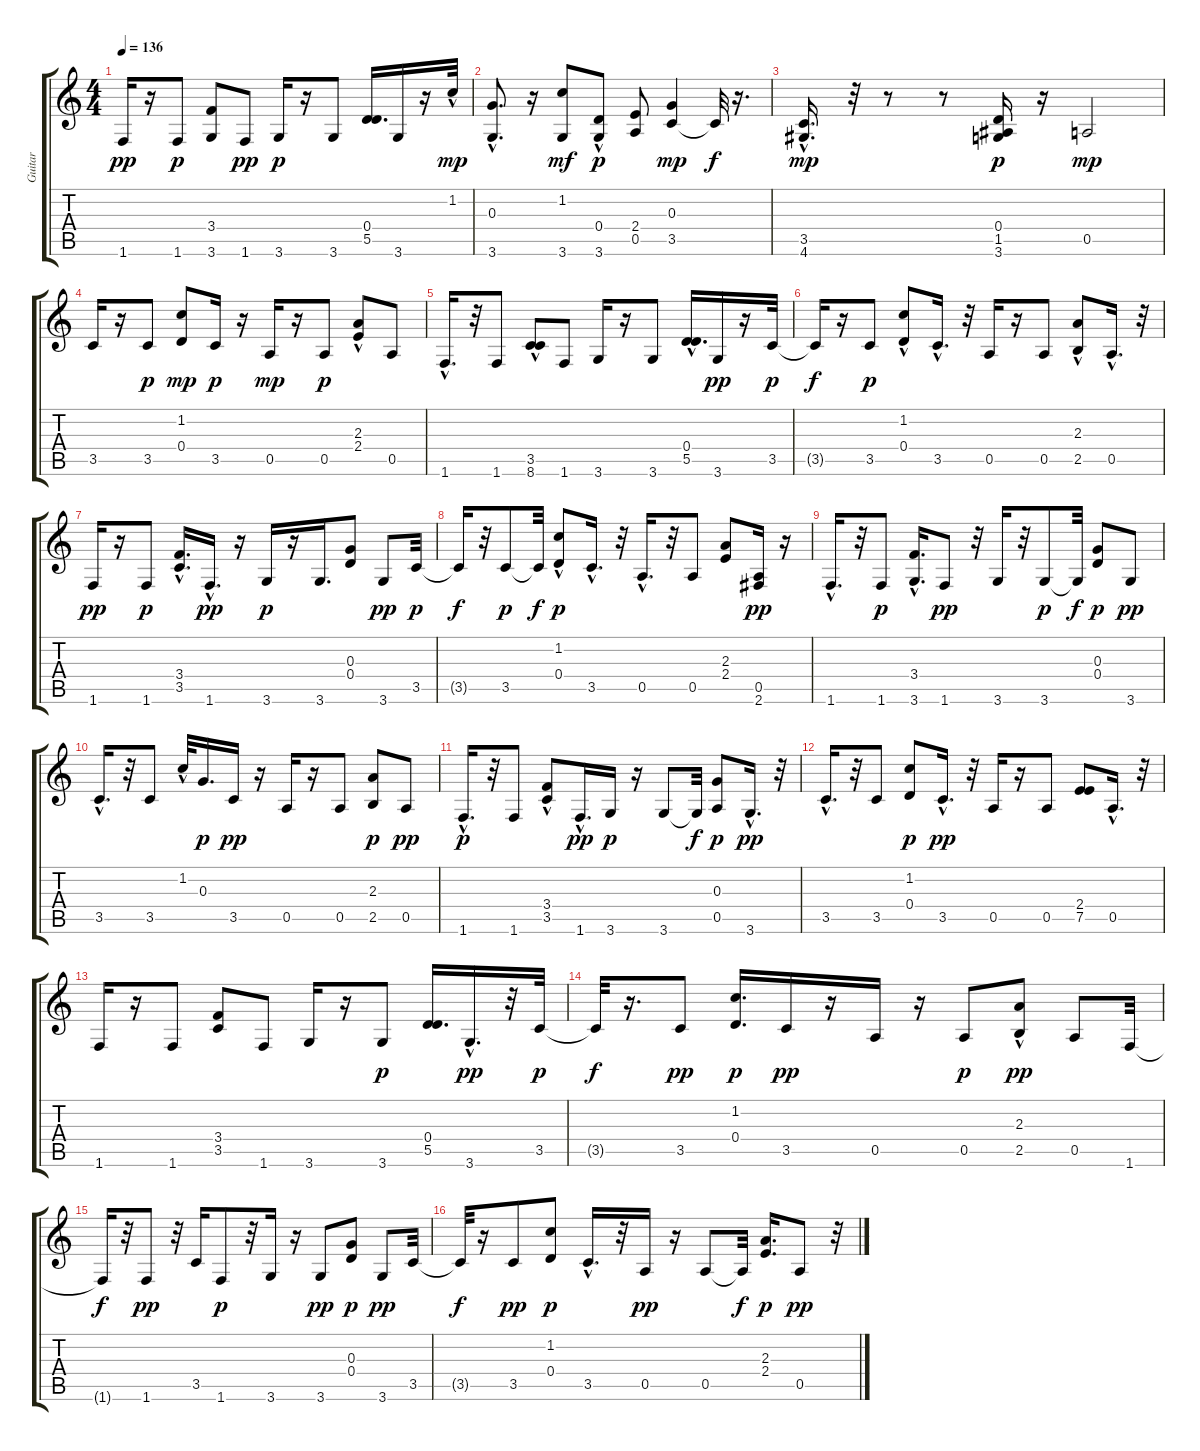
\track ("Guitar" "Guitar") {instrument overdrivenguitar}
\staff {score tabs}
\tuning (E4 B3 G3 D3 A2 E2) {hide}
\ts (4 4)
\tempo 136
\clef g2
\ks c
1.6.16{dy pp} r.16 1.6.8{dy p} (3.4 3.6).8 1.6.8{dy pp} 3.6.16{dy p} r.16 3.6.8 (0.4 5.5).16{d} 3.6.16 r.16 1.2{hac}.32{dy mp} |
(0.3{hac} 3.6).8{d} r.16 (1.2 3.6).8{dy mf} (0.4{hac} 3.6).8{dy p} (2.4 0.5).8 (0.3 3.5).4{dy mp} 3.5{t}.32{dy f} r.16{d} |
(3.5{hac} 4.6{hac}).16{d dy mp} r.32 r.8 r.8 (0.4 1.5 3.6).16{dy p} r.16 0.5.2{dy mp} |
3.5.16 r.16 3.5.8{dy p} (1.2 0.4).8{dy mp} 3.5.16{dy p} r.16 0.5.16{dy mp} r.16 0.5.8{dy p} (2.3{hac} 2.4).8 0.5.8 |
1.6{hac}.16{d} r.32 1.6.8 (3.5{hac} 8.6{hac}).8 1.6.8 3.6.16 r.16 3.6.8 (0.4 5.5{hac}).16{d} 3.6.16{dy pp} r.16 3.5.32{dy p} |
3.5{t}.16{dy f} r.16 3.5.8{dy p} (1.2{hac} 0.4{hac}).8 3.5{hac}.16{d} r.32 0.5.16 r.16 0.5.8 (2.3{hac} 2.5{hac}).8 0.5{hac}.16{d} r.32 |
1.6.16{dy pp} r.16 1.6.8{dy p} (3.4{hac} 3.5).16{d} 1.6{hac}.16{d dy pp} r.16 3.6.16{dy p} r.16 3.6.16{d} (0.3 0.4).8 3.6.8{dy pp} 3.5.32{dy p} |
3.5{t}.16{dy f} r.32 3.5.8{dy p} 3.5{t}.32{dy f} (1.2{hac} 0.4).8{dy p} 3.5{hac}.16{d} r.32 0.5{hac}.16{d} r.32 0.5.8 (2.3 2.4).8 (0.5 2.6).16{dy pp} r.16 |
1.6{hac}.16{d} r.32 1.6.8{dy p} (3.4{hac} 3.6{hac}).16{d} 1.6.8{dy pp} r.32 3.6.16 r.32 3.6.8{dy p} 3.6{t}.32{dy f} (0.3 0.4).8{dy p} 3.6.8{dy pp} |
3.5{hac}.16{d} r.32 3.5.8 1.2{hac}.32 0.3.16{d dy p} 3.5.16{dy pp} r.16 0.5.16 r.16 0.5.8 (2.3 2.5).8{dy p} 0.5.8{dy pp} |
1.6{hac}.16{d dy p} r.32 1.6.8 (3.4{hac} 3.5{hac}).8 1.6{hac}.16{d dy pp} 3.6.16{dy p} r.16 3.6.8 3.6{t}.32{dy f} (0.3 0.5).8{dy p} 3.6{hac}.16{d dy pp} r.32 |
3.5{hac}.16{d} r.32 3.5.8 (1.2 0.4).8{dy p} 3.5{hac}.16{d dy pp} r.32 0.5.16 r.16 0.5.8 (2.4 7.5).8 0.5{hac}.16{d} r.32 |
1.6.16 r.16 1.6.8 (3.4 3.5).8 1.6.8 3.6.16 r.16 3.6.8{dy p} (0.4 5.5).16{d} 3.6{hac}.16{d dy pp} r.32 3.5.32{dy p} |
3.5{t}.32{dy f} r.16{d} 3.5.8{dy pp} (1.2 0.4).16{d dy p} 3.5.16{dy pp} r.16 0.5.16 r.16 0.5.8{dy p} (2.3 2.5{hac}).8{dy pp} 0.5.8 1.6.32 |
1.6{t}.16{dy f} r.32 1.6.8{dy pp} r.32 3.5.16 1.6.8{dy p} r.32 3.6.16 r.16 3.6.8{dy pp} (0.3 0.4).8{dy p} 3.6.8{dy pp} 3.5.32 |
3.5{t}.32{dy f} r.16 3.5.8{dy pp} (1.2 0.4).8{dy p} 3.5{hac}.16{d} r.32 0.5.16{dy pp} r.16 0.5.8 0.5{t}.32{dy f} (2.3 2.4).16{d dy p} 0.5.8{dy pp} r.32
